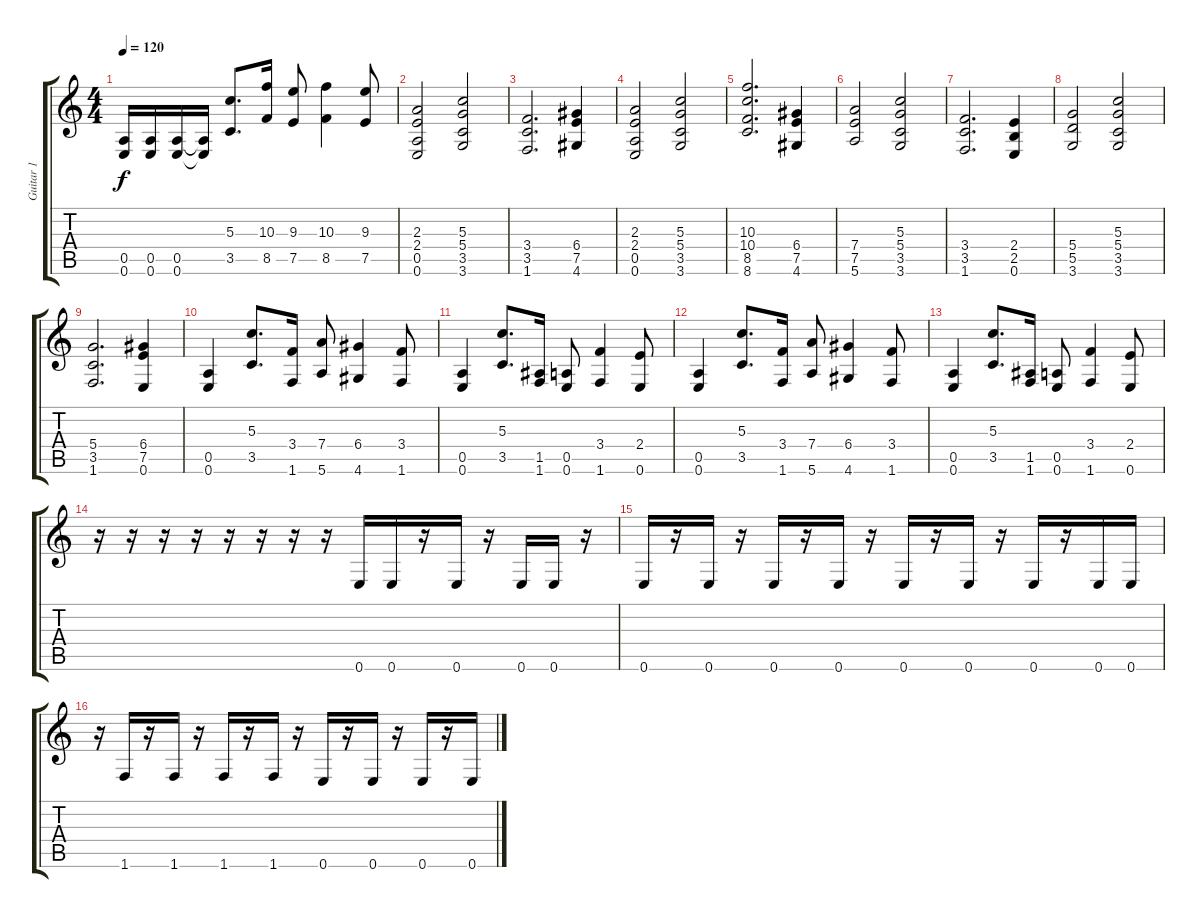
\track ("Guitar 1" "Guitar 1") {instrument overdrivenguitar}
\staff {score tabs}
\tuning (E4 B3 G3 D3 A2 E2) {hide}
\ts (4 4)
\tempo 120
\clef g2
\ks c
(0.5 0.6).16{dy f} (0.5 0.6).16 (0.5 0.6).16 (0.5{t} 0.6{t}).16 (5.3 3.5).8{d} (10.3 8.5).16 (9.3 7.5).8 (10.3 8.5).4 (9.3 7.5).8 |
(2.3 2.4 0.5 0.6).2 (5.3 5.4 3.5 3.6).2 |
(3.4 3.5 1.6).2{d} (6.4 7.5 4.6).4 |
(2.3 2.4 0.5 0.6).2 (5.3 5.4 3.5 3.6).2 |
(10.3 10.4 8.5 8.6).2{d} (6.4 7.5 4.6).4 |
(7.4 7.5 5.6).2 (5.3 5.4 3.5 3.6).2 |
(3.4 3.5 1.6).2{d} (2.4 2.5 0.6).4 |
(5.4 5.5 3.6).2 (5.3 5.4 3.5 3.6).2 |
(5.4 3.5 1.6).2{d} (6.4 7.5 0.6).4 |
(0.5 0.6).4 (5.3 3.5).8{d} (3.4 1.6).16 (7.4 5.6).8 (6.4 4.6).4 (3.4 1.6).8 |
(0.5 0.6).4 (5.3 3.5).8{d} (1.5 1.6).16 (0.5 0.6).8 (3.4 1.6).4 (2.4 0.6).8 |
(0.5 0.6).4 (5.3 3.5).8{d} (3.4 1.6).16 (7.4 5.6).8 (6.4 4.6).4 (3.4 1.6).8 |
(0.5 0.6).4 (5.3 3.5).8{d} (1.5 1.6).16 (0.5 0.6).8 (3.4 1.6).4 (2.4 0.6).8 |
r.16 r.16 r.16 r.16 r.16 r.16 r.16 r.16 0.6.16 0.6.16 r.16 0.6.16 r.16 0.6.16 0.6.16 r.16 |
0.6.16 r.16 0.6.16 r.16 0.6.16 r.16 0.6.16 r.16 0.6.16 r.16 0.6.16 r.16 0.6.16 r.16 0.6.16 0.6.16 |
r.16 1.6.16 r.16 1.6.16 r.16 1.6.16 r.16 1.6.16 r.16 0.6.16 r.16 0.6.16 r.16 0.6.16 r.16 0.6.16
